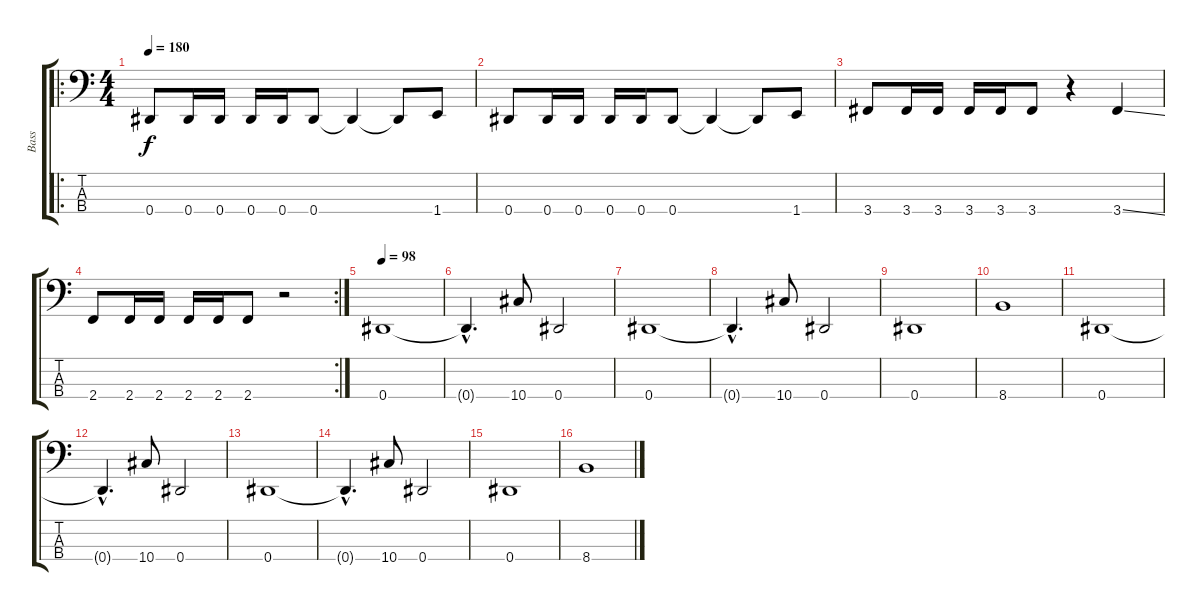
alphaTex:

\track ("Bass" "Bass") {instrument electricbasspick}
\staff {score tabs}
\tuning (Gb2 Db2 Ab1 Eb1) {hide}
\ro
\ts (4 4)
\tempo 180
\clef f4
\ks c
0.4.8{dy f} 0.4.16 0.4.16 0.4.16 0.4.16 0.4.8 0.4{t}.4 0.4{t}.8 1.4.8 |
0.4.8 0.4.16 0.4.16 0.4.16 0.4.16 0.4.8 0.4{t}.4 0.4{t}.8 1.4.8 |
3.4.8 3.4.16 3.4.16 3.4.16 3.4.16 3.4.8 r.4 3.4{ss}.4 |
\rc 2
2.4.8 2.4.16 2.4.16 2.4.16 2.4.16 2.4.8 r.2 |
\tempo 98
0.4.1 |
0.4{hac t}.4{d instrument electricbasspick} 10.4.8 0.4.2 |
0.4.1{instrument electricbasspick} |
0.4{hac t}.4{d instrument electricbasspick} 10.4.8 0.4.2 |
0.4.1{instrument electricbasspick} |
8.4.1{instrument electricbasspick} |
0.4.1 |
0.4{hac t}.4{d instrument electricbasspick} 10.4.8 0.4.2 |
0.4.1{instrument electricbasspick} |
0.4{hac t}.4{d instrument electricbasspick} 10.4.8 0.4.2 |
0.4.1{instrument electricbasspick} |
8.4.1{instrument electricbasspick}
